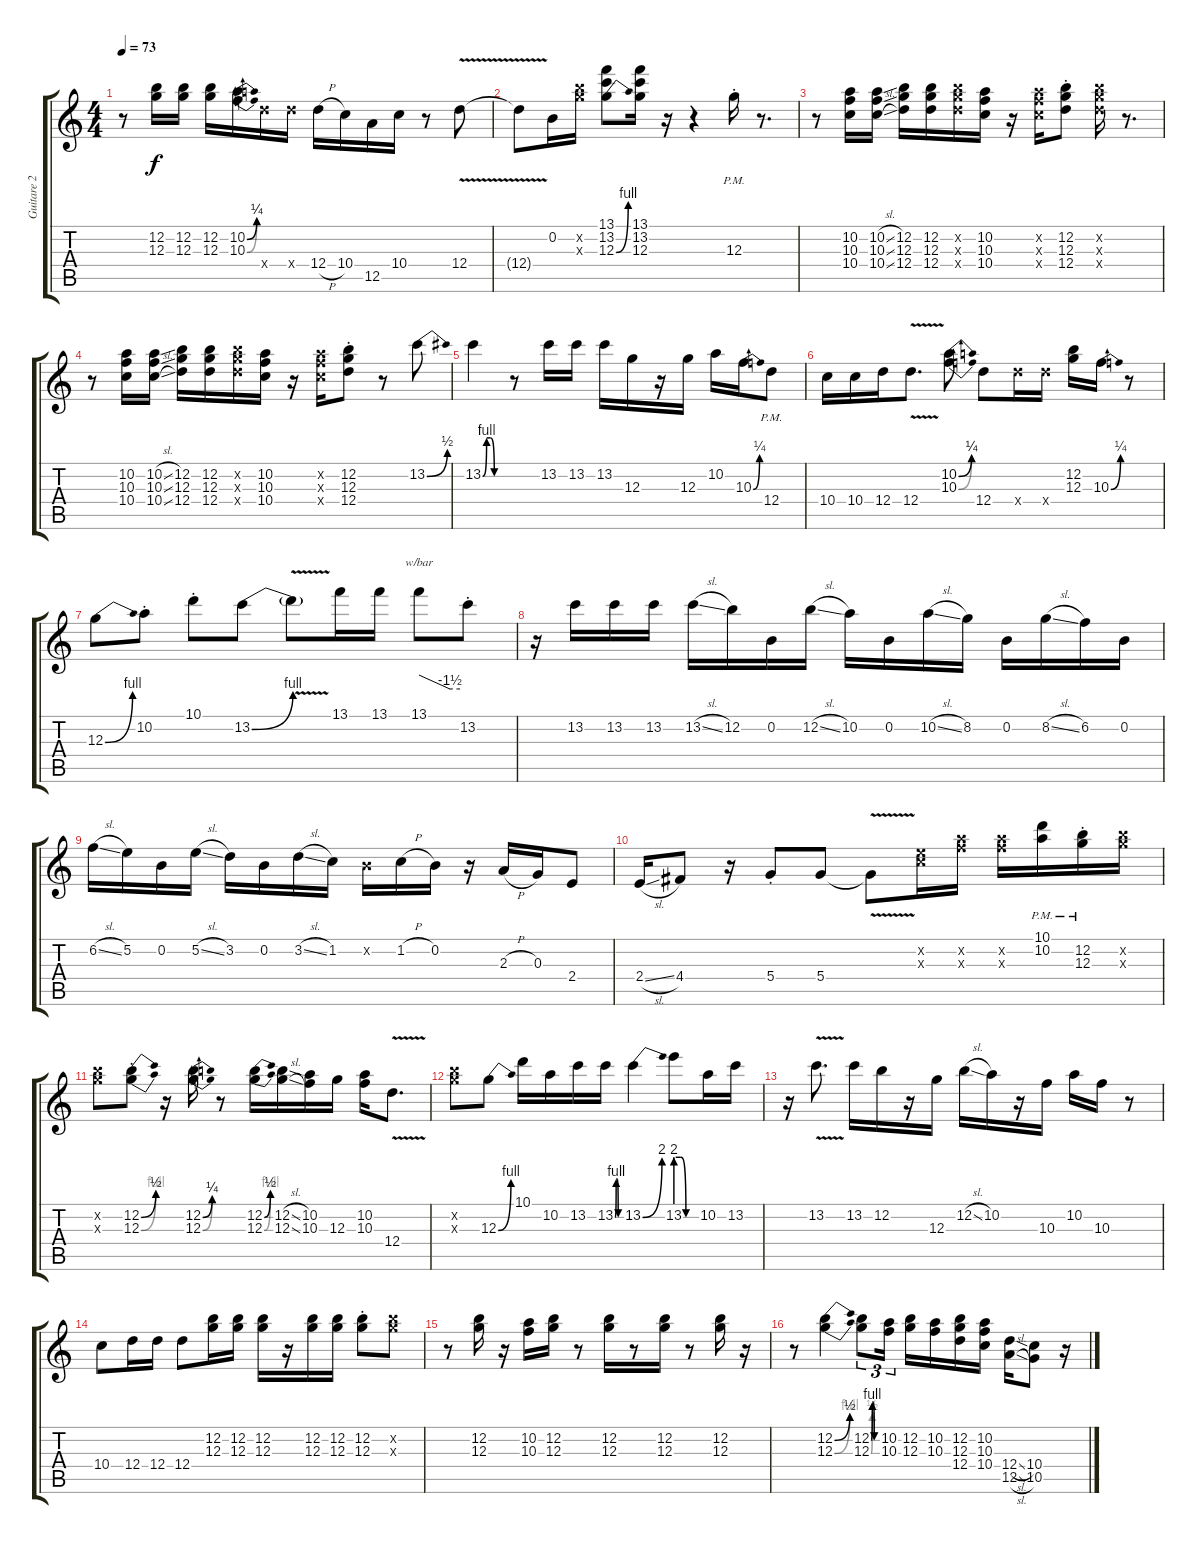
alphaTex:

\track ("Guitare 2" "Guitare 2") {instrument overdrivenguitar}
\staff {score tabs}
\tuning (E4 B3 G3 D3 A2 E2) {hide}
\ts (4 4)
\tempo 73
\clef g2
\ks c
r.8{dy f} (12.2 12.3).16 (12.2 12.3).16 (12.2 12.3).16 (10.2{be (bend 0 0 60 1)} 10.3{be (bend 0 0 60 1)}).16 12.4{x}.16 12.4{x}.16 12.4{h}.16 10.4.16 12.5.16 10.4.16 r.8 12.4{v}.8 |
12.4{t}.8 0.2.16 (12.2{x} 12.3{x}).16 (13.1 13.2 12.3{be (bend 0 0 60 4)}).8 (13.1 13.2 12.3).16 r.16 r.4 12.3{pm st}.16 r.8{d} |
r.8 (10.2 10.3 10.4).16 (10.2{sl} 10.3{sl} 10.4{sl}).16 (12.2 12.3 12.4).16 (12.2 12.3 12.4).16 (12.2{x} 12.3{x} 12.4{x}).16 (10.2 10.3 10.4).16 r.16 (10.2{x} 10.3{x} 10.4{x}).16 (12.2{st} 12.3{st} 12.4{st}).8 (12.2{x} 12.3{x} 12.4{x}).16 r.8{d} |
r.8 (10.2 10.3 10.4).16 (10.2{sl} 10.3{sl} 10.4{sl}).16 (12.2 12.3 12.4).16 (12.2 12.3 12.4).16 (12.2{x} 12.3{x} 12.4{x}).16 (10.2 10.3 10.4).16 r.16 (10.2{x} 10.3{x} 10.4{x}).16 (12.2{st} 12.3{st} 12.4{st}).8 r.8 13.2{be (bend 0 0 60 2)}.8 |
13.2{be (custom 0 0 10 4 20 4 30 0 60 0)}.4 r.8 13.2.16 13.2.16 13.2.16 12.3.16 r.16 12.3.16 10.2.16 10.3{be (bend 0 0 60 1)}.16 12.4{pm}.8 |
10.4.16 10.4.16 12.4.16 12.4{v}.8{d} (10.2{be (bend 0 0 60 1)} 10.3{be (bend 0 0 60 1)}).8 12.4.8 12.4{x}.16 12.4{x}.16 (12.2 12.3).16 10.3{be (bend 0 0 60 1)}.16 r.8 |
12.3{be (bend 0 0 60 4)}.8 10.2{st}.8 10.1{st}.8 13.2{be (bend 0 0 60 4)}.8 13.2{v t}.8 13.1.16 13.1.16 13.1.8{tbe (custom default 0 0 45 -6 60 -6)} 13.2{st}.8 |
r.16 13.2.16 13.2.16 13.2.16 13.2{sl}.16 12.2.16 0.2.16 12.2{sl}.16 10.2.16 0.2.16 10.2{sl}.16 8.2.16 0.2.16 8.2{sl}.16 6.2.16 0.2.16 |
6.2{sl}.16 5.2.16 0.2.16 5.2{sl}.16 3.2.16 0.2.16 3.2{sl}.16 1.2.16 0.2{x}.16 1.2{h}.16 0.2.16 r.16 2.3{h}.16 0.3.16 2.4.8 |
2.4{sl}.16 4.4.8 r.16 5.4{st}.8 5.4.8 5.4{v t}.8 (5.2{x} 5.3{x}).16 (10.2{x} 10.3{x}).16 (10.2{x} 10.3{x}).16 (10.1{pm} 10.2{pm}).16 (12.2{pm st} 12.3{pm st}).16 (12.2{x} 12.3{x}).16 |
(12.2{x} 12.3{x}).8 (12.2{be (bend 0 0 60 2) st} 12.3{be (bend 0 0 60 4) st}).8 r.16 (12.2{be (bend 0 0 60 1)} 12.3{be (bend 0 0 60 1)}).16 r.8 (12.2{be (bend 0 0 60 2)} 12.3{be (bend 0 0 60 4)}).16 (12.2{sl} 12.3{sl}).16 (10.2 10.3).16 12.3.16 (10.2 10.3).16 12.4{v}.8{d} |
(12.2{x} 12.3{x}).8 12.3{be (bend 0 0 60 4)}.8 10.1.16 10.2.16 13.2.16 13.2{be (custom 0 0 10 4 20 4 30 0 60 0)}.16 13.2{be (bend 0 0 60 8)}.4 13.2{be (custom 0 8 15 8 30 0 60 0)}.8 10.2.16 13.2.16 |
r.16 13.2{v}.8{d} 13.2.16 12.2.16 r.16 12.3.16 12.2{sl}.16 10.2.16 r.16 10.3.16 10.2.16 10.3.16 r.8 |
10.4.8 12.4.16 12.4.16 12.4.8 (12.2 12.3).16 (12.2 12.3).16 (12.2 12.3).16 r.16 (12.2 12.3).16 (12.2 12.3).16 (12.2{st} 12.3{st}).8 (12.2{x} 12.3{x}).8 |
r.8 (12.2 12.3).16 r.16 (10.2 10.3).16 (12.2 12.3).16 r.8 (12.2 12.3).16 r.8 (12.2 12.3).16 r.8 (12.2 12.3).16 r.16 |
r.8 (12.2{be (bend 0 0 60 2)} 12.3{be (bend 0 0 60 4)}).4 (12.2{be (custom 0 0 10 4 20 4 30 0 60 0)} 12.3{be (custom 0 0 10 2 20 2 30 0 60 0)}).8{tu (3 2)} (10.2 10.3).16{tu (3 2)} (12.2 12.3).16 (10.2 10.3).16 (12.2 12.3 12.4).16 (10.2 10.3 10.4).16 (12.4{sl} 12.5{sl}).16 (10.4 10.5).8 r.16
